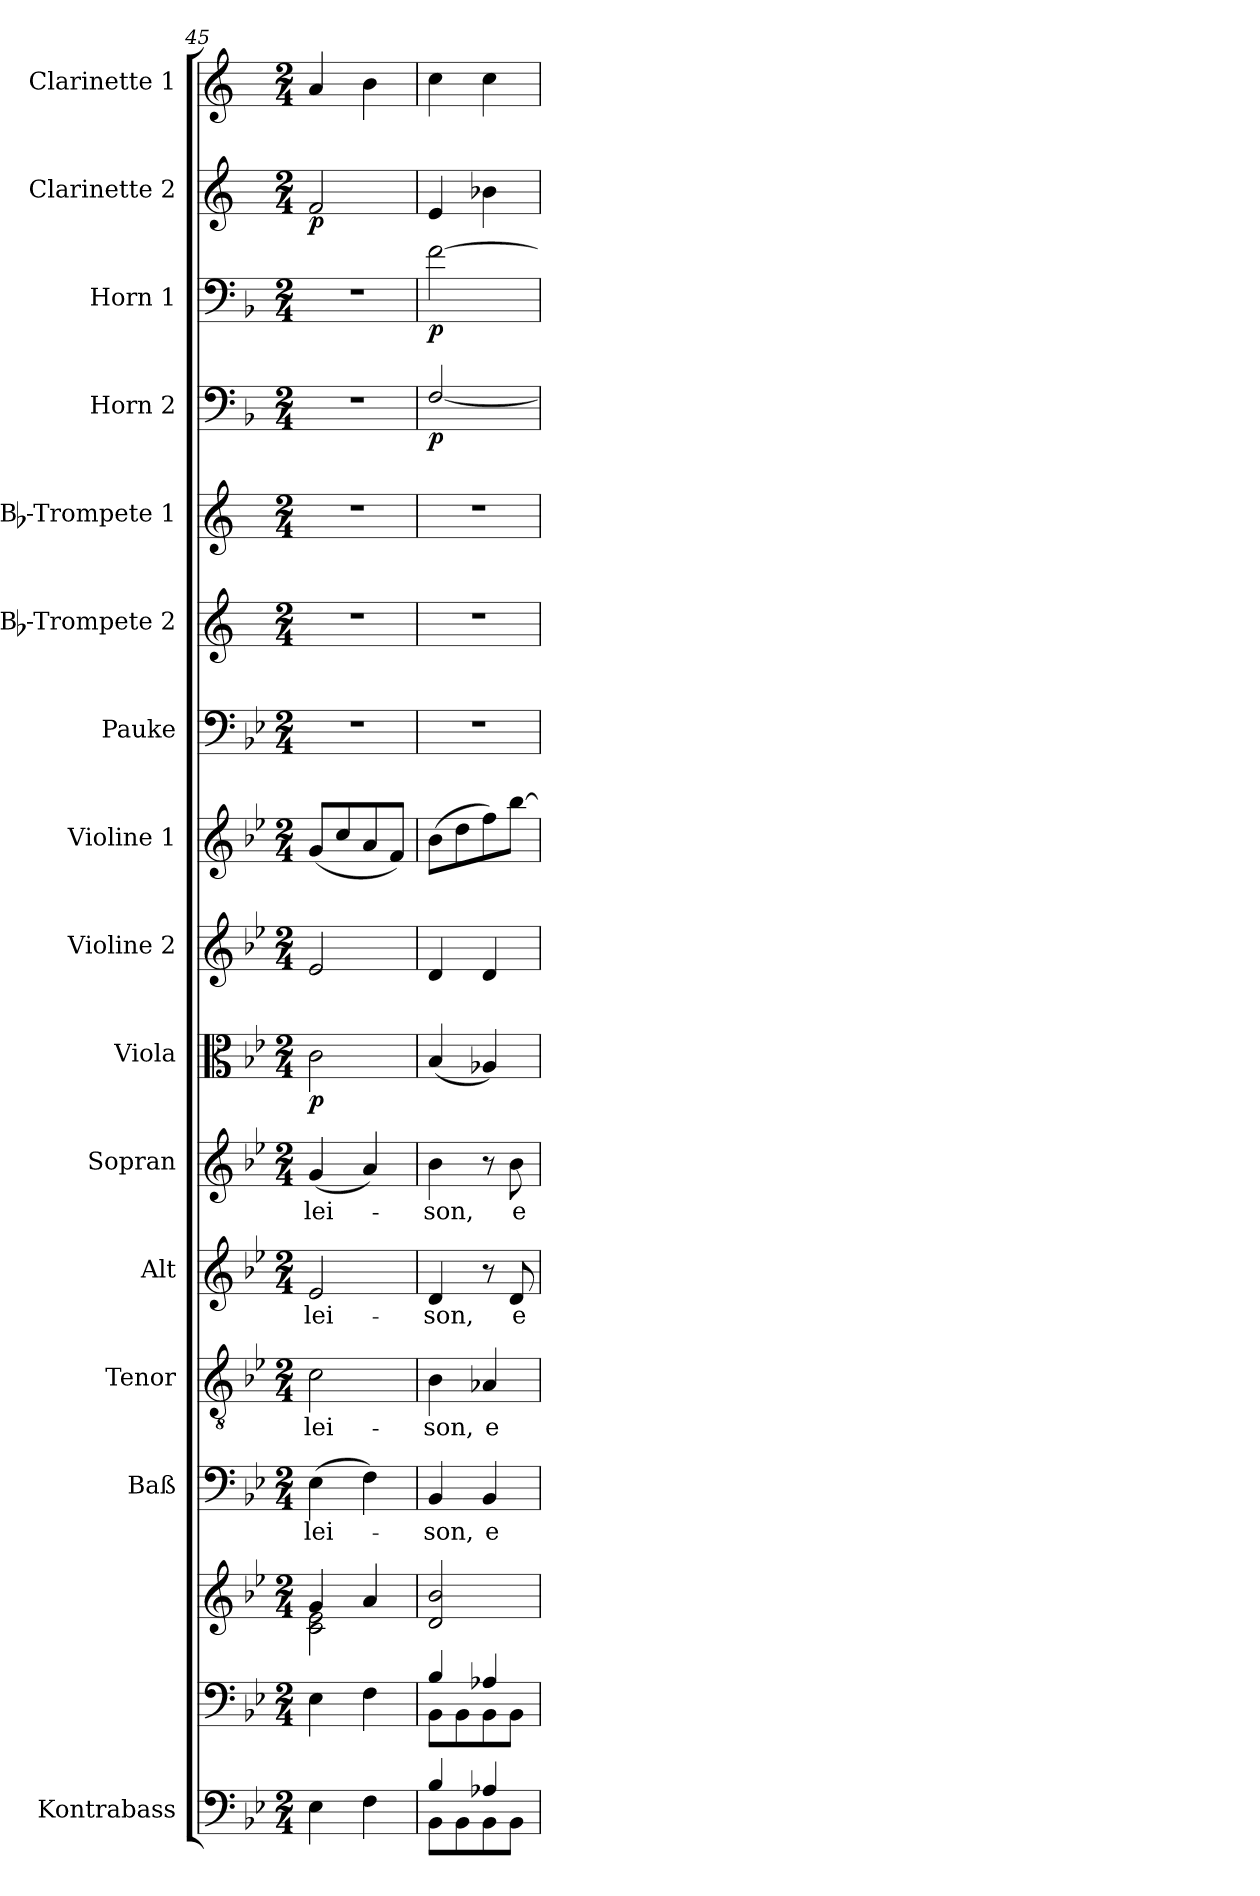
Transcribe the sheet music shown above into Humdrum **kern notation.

**kern	**kern	**kern	**kern	**text	**kern	**text	**kern	**text	**kern	**text	**kern	**dynam	**kern	**kern	**kern	**kern	**kern	**kern	**dynam	**kern	**dynam	**kern	**dynam	**kern
*part16	*part15	*part15	*part14	*part14	*part13	*part13	*part12	*part12	*part11	*part11	*part10	*part10	*part9	*part8	*part7	*part6	*part5	*part4	*part4	*part3	*part3	*part2	*part2	*part1
*staff17	*staff16	*staff15	*staff14	*staff14	*staff13	*staff13	*staff12	*staff12	*staff11	*staff11	*staff10	*staff10	*staff9	*staff8	*staff7	*staff6	*staff5	*staff4	*staff4	*staff3	*staff3	*staff2	*staff2	*staff1
*I"Kontrabass	*	*	*I"Baß	*	*I"Tenor	*	*I"Alt	*	*I"Sopran	*	*I"Viola	*	*I"Violine 2	*I"Violine 1	*I"Pauke	*I"Bb-Trompete 2	*I"Bb-Trompete 1	*I"Horn 2	*	*I"Horn 1	*	*I"Clarinette 2	*	*I"Clarinette 1
*I'Kb.	*	*	*I'Baß	*	*I'Ten	*	*I'Alt	*	*I'Sop	*	*I'Vla.	*	*I'Vln. 2	*I'Vln. 1	*I'Pk.	*I'Bb Trp. 2	*I'Bb Trp. 1	*I'Hrn. 2	*	*I'Hrn. 1	*	*I'Cl. 2	*	*I'Cl. 1
*clefF4	*clefF4	*clefG2	*clefF4	*	*clefGv2	*	*clefG2	*	*clefG2	*	*clefC3	*	*clefG2	*clefG2	*clefF4	*clefG2	*clefG2	*clefF4	*	*clefF4	*	*clefG2	*	*clefG2
*ITrd7c12	*	*	*	*	*	*	*	*	*	*	*	*	*	*	*	*ITrd1c2	*ITrd1c2	*ITrd4c7	*	*ITrd4c7	*	*ITrd1c2	*	*ITrd1c2
*k[b-e-]	*k[b-e-]	*k[b-e-]	*k[b-e-]	*	*k[b-e-]	*	*k[b-e-]	*	*k[b-e-]	*	*k[b-e-]	*	*k[b-e-]	*k[b-e-]	*k[b-e-]	*k[b-e-]	*k[b-e-]	*k[b-e-]	*	*k[b-e-]	*	*k[b-e-]	*	*k[b-e-]
*B-:	*B-:	*B-:	*B-:	*	*B-:	*	*B-:	*	*B-:	*	*B-:	*	*B-:	*B-:	*B-:	*B-:	*B-:	*B-:	*	*B-:	*	*B-:	*	*B-:
*M2/4	*M2/4	*M2/4	*M2/4	*	*M2/4	*	*M2/4	*	*M2/4	*	*M2/4	*	*M2/4	*M2/4	*M2/4	*M2/4	*M2/4	*M2/4	*	*M2/4	*	*M2/4	*	*M2/4
=45	=45	=45	=45	=45	=45	=45	=45	=45	=45	=45	=45	=45	=45	=45	=45	=45	=45	=45	=45	=45	=45	=45	=45	=45
*	*	*^	*	*	*	*	*	*	*	*	*	*	*	*	*	*	*	*	*	*	*	*	*	*
!	!	!	!	!	!LO:LY:b	!	!LO:LY:b	!	!LO:LY:b	!	!LO:LY:b	!	!LO:DY:b	!	!	!	!	!	!	!	!	!	!	!LO:DY:b	!
4EE-\	4E-\	4g/	2c\ 2e-\	(>4E-\	-lei-	2c\	-lei-	2e-/	-lei-	(<4g/	-lei-	2c\	p	2e-/	(<8g/L	2r	2r	2r	2r	.	2r	.	2e-/	p	4g/
.	.	.	.	.	.	.	.	.	.	.	.	.	.	.	8cc/	.	.	.	.	.	.	.	.	.	.
4FF\	4F\	4a/	.	4F\)	.	.	.	.	.	4a/)	.	.	.	.	8a/	.	.	.	.	.	.	.	.	.	4a\
.	.	.	.	.	.	.	.	.	.	.	.	.	.	.	8f/J)	.	.	.	.	.	.	.	.	.	.
*	*	*v	*v	*	*	*	*	*	*	*	*	*	*	*	*	*	*	*	*	*	*	*	*	*	*
=46	=46	=46	=46	=46	=46	=46	=46	=46	=46	=46	=46	=46	=46	=46	=46	=46	=46	=46	=46	=46	=46	=46	=46	=46
*^	*^	*	*	*	*	*	*	*	*	*	*	*	*	*	*	*	*	*	*	*	*	*	*	*
!	!	!	!	!	!	!LO:LY:b	!	!LO:LY:b	!	!LO:LY:b	!	!LO:LY:b	!	!	!	!	!	!	!	!	!LO:DY:b	!	!LO:DY:b	!	!	!
4BB-/	8BBB-\L	4B-/	8BB-\L	2d/ 2b-/	4BB-/	-son,	4B-\	-son,	4d/	-son,	4b-\	-son,	(<4B-/	.	4d/	(>8b-\L	2r	2r	2r	[2BB-/	p	[2B-\	p	4d/	.	4b-\
.	8BBB-\	.	8BB-\	.	.	.	.	.	.	.	.	.	.	.	.	8dd\	.	.	.	.	.	.	.	.	.	.
!	!	!	!	!	!	!LO:LY:b	!	!LO:LY:b	!	!	!	!	!	!	!	!	!	!	!	!	!	!	!	!	!	!
4AA-X/	8BBB-\	4A-X/	8BB-\	.	4BB-/	e-	4A-X/	e-	8r	.	8r	.	4A-X/)	.	4d/	8ff\)	.	.	.	.	.	.	.	4a-X\	.	4b-\
!	!	!	!	!	!	!	!	!	!	!LO:LY:b	!	!LO:LY:b	!	!	!	!	!	!	!	!	!	!	!	!	!	!
.	8BBB-\J	.	8BB-\J	.	.	.	.	.	8d/	e-	8b-\	e-	.	.	.	[8bb-\J	.	.	.	.	.	.	.	.	.	.
*v	*v	*	*	*	*	*	*	*	*	*	*	*	*	*	*	*	*	*	*	*	*	*	*	*	*	*
*	*v	*v	*	*	*	*	*	*	*	*	*	*	*	*	*	*	*	*	*	*	*	*	*	*	*
=	=	=	=	=	=	=	=	=	=	=	=	=	=	=	=	=	=	=	=	=	=	=	=	=
*-	*-	*-	*-	*-	*-	*-	*-	*-	*-	*-	*-	*-	*-	*-	*-	*-	*-	*-	*-	*-	*-	*-	*-	*-
